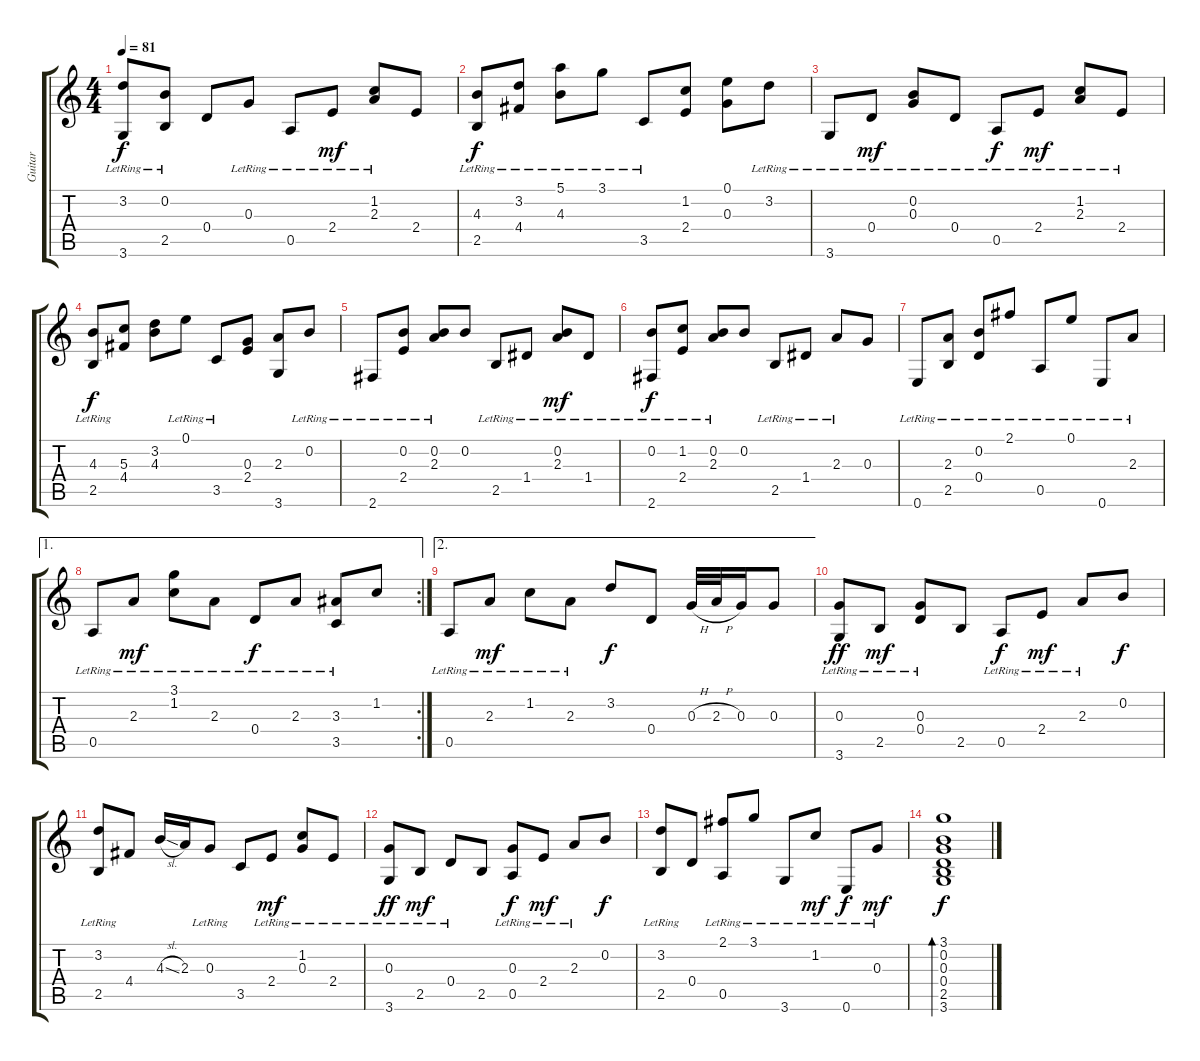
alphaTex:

\track ("Guitar" "Guitar") {instrument acousticguitarsteel}
\staff {score tabs}
\tuning (E4 B3 G3 D3 A2 E2) {hide}
\ts (4 4)
\tempo 81
\clef g2
\ks c
(3.2 3.6{lr}).8{dy f} (0.2{lr} 2.5).8 0.4.8 0.3{lr}.8 0.5{lr}.8 2.4{lr}.8{dy mf} (1.2{lr} 2.3{lr}).8 2.4.8 |
(4.3{lr} 2.5{lr}).8{dy f} (3.2{lr} 4.4{lr}).8 (5.1 4.3{lr}).8 3.1{lr}.8 3.5{lr}.8 (1.2 2.4).8 (0.1 0.3).8 3.2{lr}.8 |
3.6{lr}.8 0.4{lr}.8{dy mf} (0.2{lr} 0.3{lr}).8 0.4{lr}.8 0.5{lr}.8{dy f} 2.4{lr}.8{dy mf} (1.2{lr} 2.3{lr}).8 2.4{lr}.8 |
(4.3{lr} 2.5{lr}).8{dy f} (5.3 4.4).8 (3.2 4.3).8 0.1{lr}.8 3.5{lr}.8 (0.3 2.4).8 (2.3 3.6).8 0.2{lr}.8 |
2.6{lr}.8 (0.2 2.4{lr}).8 (0.2 2.3{lr}).8 0.2.8 2.5{lr}.8 1.4{lr}.8 (0.2{lr} 2.3{lr}).8{dy mf} 1.4{lr}.8 |
(0.2 2.6{lr}).8{dy f} (1.2 2.4{lr}).8 (0.2 2.3{lr}).8 0.2.8 2.5{lr}.8 1.4{lr}.8 2.3{lr}.8 0.3.8 |
0.6{lr}.8 (2.3{lr} 2.5).8 (0.2{lr} 0.4).8 2.1{lr}.8 0.5{lr}.8 0.1{lr}.8 0.6{lr}.8 2.3{lr}.8 |
\ae 1
\rc 2
0.5{lr}.8 2.3{lr}.8{dy mf} (3.1{lr} 1.2{lr}).8 2.3{lr}.8 0.4{lr}.8{dy f} 2.3{lr}.8 (3.3 3.5{lr}).8 1.2.8 |
\ae 2
0.5{lr}.8 2.3{lr}.8{dy mf} 1.2{lr}.8 2.3{lr}.8 3.2.8{dy f} 0.4.8 0.3{h}.32 2.3{h}.32 0.3.16 0.3.8 |
(0.3{lr} 3.6{lr}).8{dy ff} 2.5{lr}.8{dy mf} (0.3{lr} 0.4{lr}).8 2.5.8 0.5{lr}.8{dy f} 2.4{lr}.8{dy mf} 2.3{lr}.8 0.2.8{dy f} |
(3.2{lr} 2.5).8 4.4.8 4.3{sl}.16 2.3.16 0.3{lr}.8 3.5.8 2.4{lr}.8{dy mf} (1.2{lr} 0.3{lr}).8 2.4{lr}.8 |
(0.3{lr} 3.6{lr}).8{dy ff} 2.5{lr}.8{dy mf} 0.4{lr}.8 2.5.8 (0.3 0.5{lr}).8{dy f} 2.4{lr}.8{dy mf} 2.3{lr}.8 0.2.8{dy f} |
(3.2{lr} 2.5{lr}).8 0.4.8 (2.1 0.5{lr}).8 3.1{lr}.8 3.6{lr}.8 1.2{lr}.8{dy mf} 0.6{lr}.8{dy f} 0.3{lr}.8{dy mf} |
(3.1 0.2 0.3 0.4 2.5 3.6).1{bd 240 dy f}
